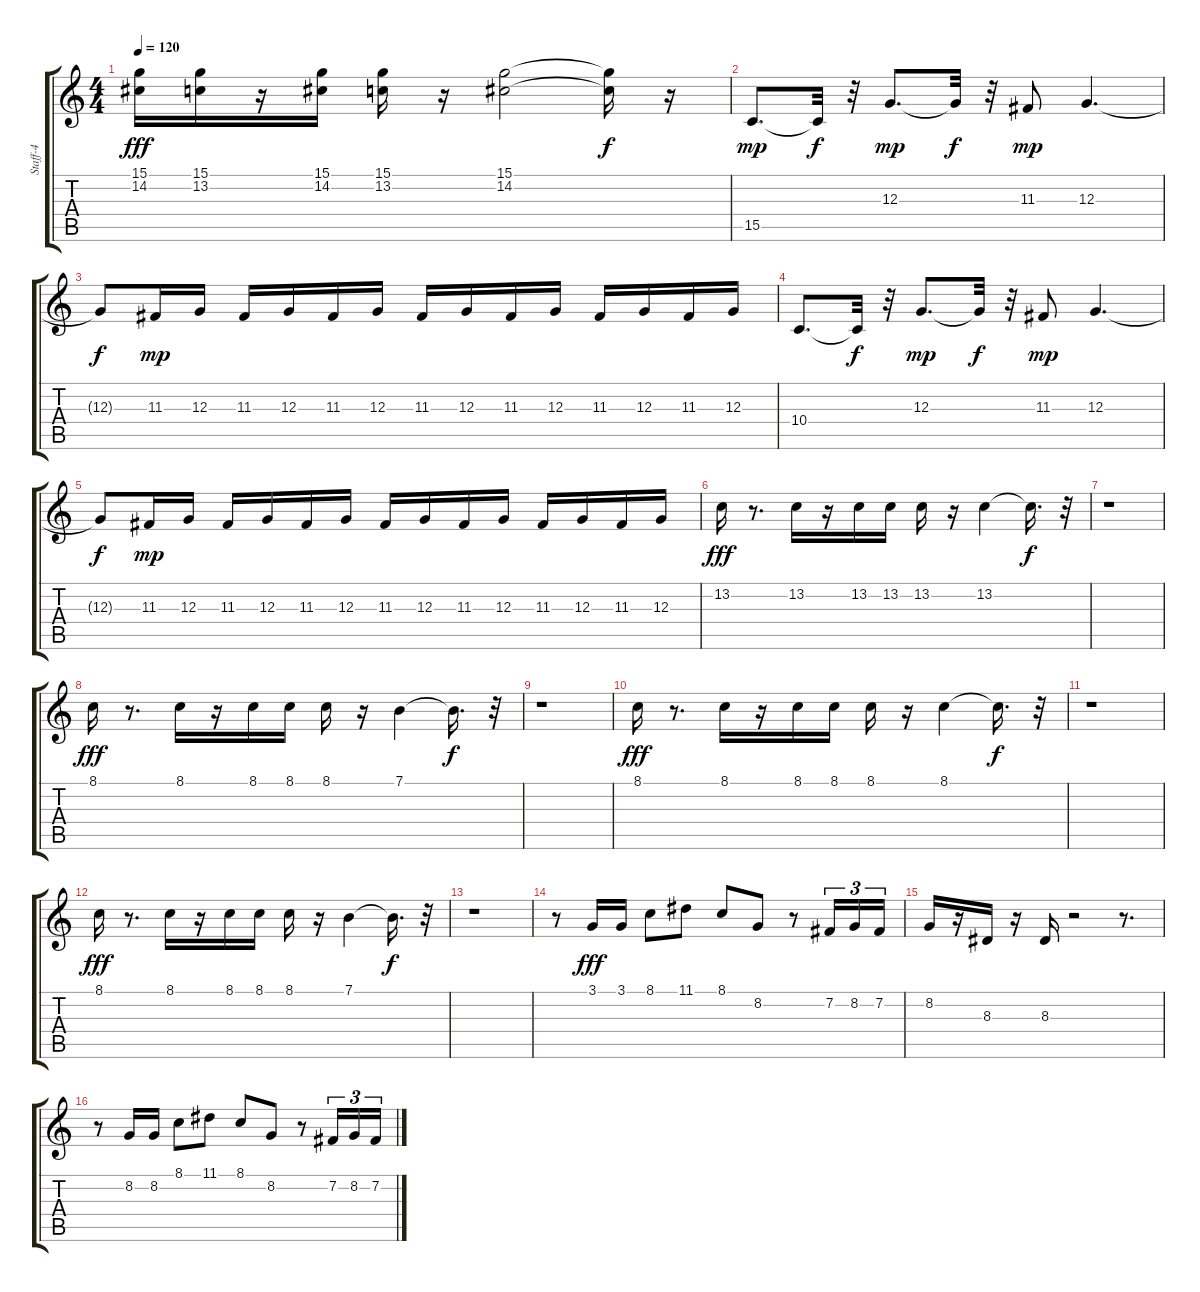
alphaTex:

\track ("Staff-4" "Staff-4") {instrument brasssection}
\staff {score tabs}
\tuning (E4 B3 G3 D3 A2 E2) {hide}
\ts (4 4)
\tempo 120
\clef g2
\ks c
(15.1 14.2).16{dy fff} (15.1 13.2).16 r.16 (15.1 14.2).16 (15.1 13.2).16 r.16 (15.1 14.2).2 (15.1{t} 14.2{t}).16{dy f} r.16 |
15.5.8{d dy mp} 15.5{t}.32{dy f} r.32 12.3.8{d dy mp} 12.3{t}.32{dy f} r.32 11.3.8{dy mp} 12.3.4{d} |
12.3{t}.8{dy f} 11.3.16{dy mp} 12.3.16 11.3.16 12.3.16 11.3.16 12.3.16 11.3.16 12.3.16 11.3.16 12.3.16 11.3.16 12.3.16 11.3.16 12.3.16 |
10.4.8{d} 10.4{t}.32{dy f} r.32 12.3.8{d dy mp} 12.3{t}.32{dy f} r.32 11.3.8{dy mp} 12.3.4{d} |
12.3{t}.8{dy f} 11.3.16{dy mp} 12.3.16 11.3.16 12.3.16 11.3.16 12.3.16 11.3.16 12.3.16 11.3.16 12.3.16 11.3.16 12.3.16 11.3.16 12.3.16 |
13.2.16{dy fff} r.8{d} 13.2.16 r.16 13.2.16 13.2.16 13.2.16 r.16 13.2.4 13.2{t}.16{d dy f} r.32 |
r.1 |
8.1.16{dy fff} r.8{d} 8.1.16 r.16 8.1.16 8.1.16 8.1.16 r.16 7.1.4 7.1{t}.16{d dy f} r.32 |
r.1 |
8.1.16{dy fff} r.8{d} 8.1.16 r.16 8.1.16 8.1.16 8.1.16 r.16 8.1.4 8.1{t}.16{d dy f} r.32 |
r.1 |
8.1.16{dy fff} r.8{d} 8.1.16 r.16 8.1.16 8.1.16 8.1.16 r.16 7.1.4 7.1{t}.16{d dy f} r.32 |
r.1 |
r.8 3.1.16{dy fff} 3.1.16 8.1.8 11.1.8 8.1.8 8.2.8 r.8 7.2.16{tu (3 2)} 8.2.16{tu (3 2)} 7.2.16{tu (3 2)} |
8.2.16 r.16 8.3.16 r.16 8.3.16 r.2 r.8{d} |
r.8 8.2.16 8.2.16 8.1.8 11.1.8 8.1.8 8.2.8 r.8 7.2.16{tu (3 2)} 8.2.16{tu (3 2)} 7.2.16{tu (3 2)}
